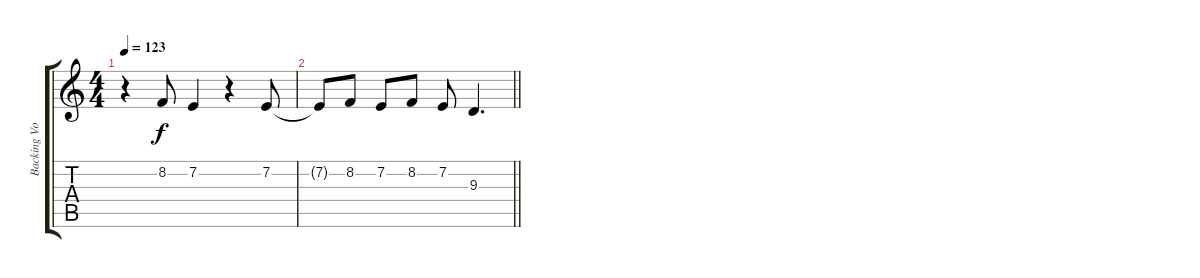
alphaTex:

\track ("Backing Vocals" "Backing Vo") {instrument choiraahs}
\staff {score tabs}
\tuning (D4 A3 F3 C3 G2 D2) {hide}
\ts (4 4)
\tempo 123
\clef g2
\ks c
r.4{dy f} 8.2.8 7.2.4 r.4 7.2.8 |
\barLineRight lightlight
7.2{t}.8 8.2.8 7.2.8 8.2.8 7.2.8 9.3.4{d}
